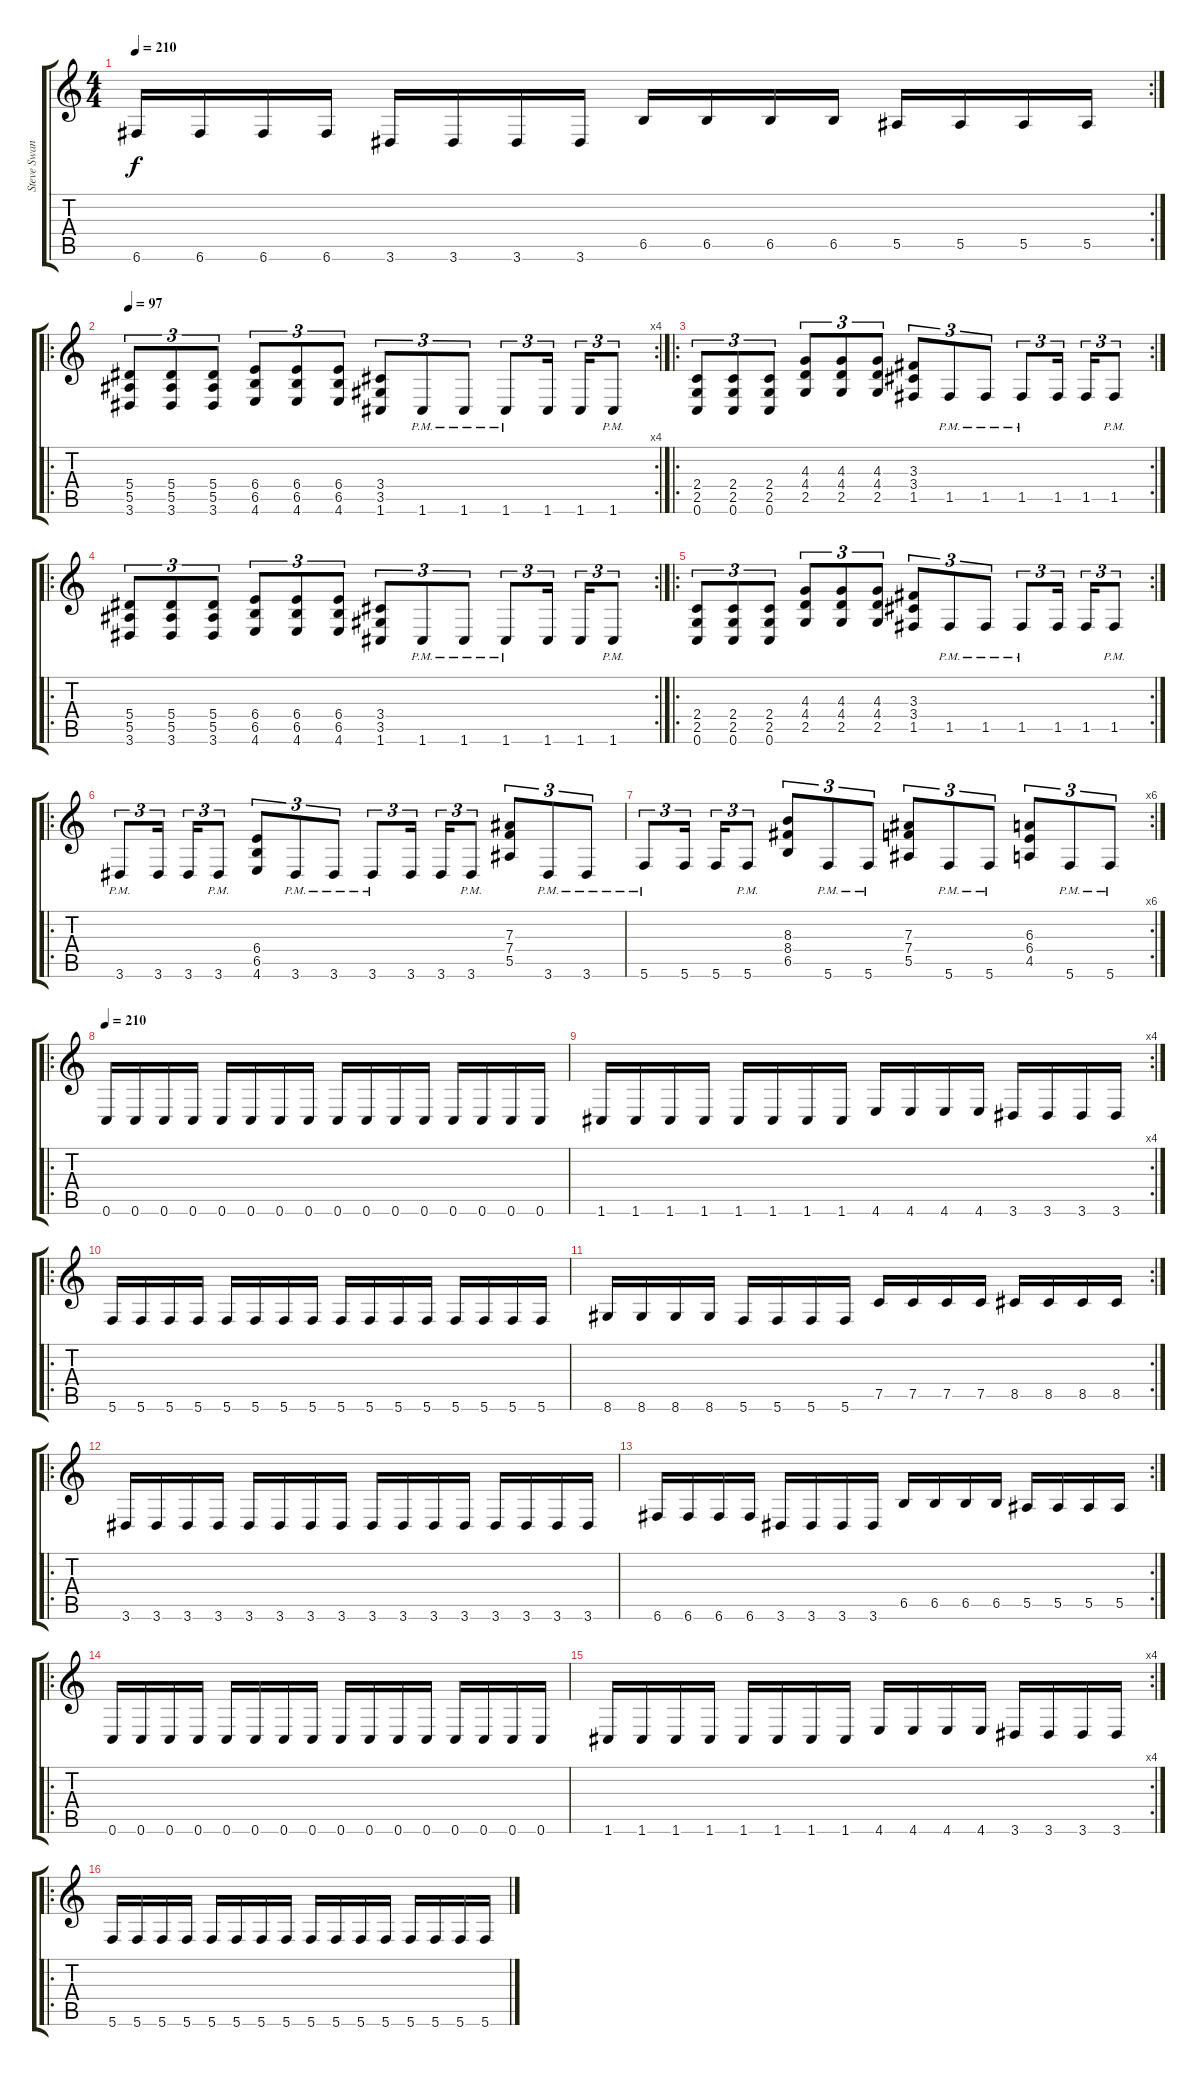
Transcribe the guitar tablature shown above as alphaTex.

\track ("Steve Swanson" "Steve Swan") {instrument distortionguitar}
\staff {score tabs}
\tuning (C4 G3 Eb3 Bb2 F2 C2) {hide}
\rc 2
\ts (4 4)
\tempo 210
\clef g2
\ks c
6.6.16{dy f} 6.6.16 6.6.16 6.6.16 3.6.16 3.6.16 3.6.16 3.6.16 6.5.16 6.5.16 6.5.16 6.5.16 5.5.16 5.5.16 5.5.16 5.5.16 |
\ro
\rc 4
\tempo 97
(5.4 5.5 3.6).8{tu (3 2)} (5.4 5.5 3.6).8{tu (3 2)} (5.4 5.5 3.6).8{tu (3 2)} (6.4 6.5 4.6).8{tu (3 2)} (6.4 6.5 4.6).8{tu (3 2)} (6.4 6.5 4.6).8{tu (3 2)} (3.4 3.5 1.6).8{tu (3 2)} 1.6{pm}.8{tu (3 2)} 1.6{pm}.8{tu (3 2)} 1.6{pm}.8{tu (3 2)} 1.6.16{tu (3 2)} 1.6.16{tu (3 2)} 1.6{pm}.8{tu (3 2)} |
\ro
\rc 2
(2.4 2.5 0.6).8{tu (3 2)} (2.4 2.5 0.6).8{tu (3 2)} (2.4 2.5 0.6).8{tu (3 2)} (4.3 4.4 2.5).8{tu (3 2)} (4.3 4.4 2.5).8{tu (3 2)} (4.3 4.4 2.5).8{tu (3 2)} (3.3 3.4 1.5).8{tu (3 2)} 1.5{pm}.8{tu (3 2)} 1.5{pm}.8{tu (3 2)} 1.5{pm}.8{tu (3 2)} 1.5.16{tu (3 2)} 1.5.16{tu (3 2)} 1.5{pm}.8{tu (3 2)} |
\ro
\rc 2
(5.4 5.5 3.6).8{tu (3 2)} (5.4 5.5 3.6).8{tu (3 2)} (5.4 5.5 3.6).8{tu (3 2)} (6.4 6.5 4.6).8{tu (3 2)} (6.4 6.5 4.6).8{tu (3 2)} (6.4 6.5 4.6).8{tu (3 2)} (3.4 3.5 1.6).8{tu (3 2)} 1.6{pm}.8{tu (3 2)} 1.6{pm}.8{tu (3 2)} 1.6{pm}.8{tu (3 2)} 1.6.16{tu (3 2)} 1.6.16{tu (3 2)} 1.6{pm}.8{tu (3 2)} |
\ro
\rc 2
(2.4 2.5 0.6).8{tu (3 2)} (2.4 2.5 0.6).8{tu (3 2)} (2.4 2.5 0.6).8{tu (3 2)} (4.3 4.4 2.5).8{tu (3 2)} (4.3 4.4 2.5).8{tu (3 2)} (4.3 4.4 2.5).8{tu (3 2)} (3.3 3.4 1.5).8{tu (3 2)} 1.5{pm}.8{tu (3 2)} 1.5{pm}.8{tu (3 2)} 1.5{pm}.8{tu (3 2)} 1.5.16{tu (3 2)} 1.5.16{tu (3 2)} 1.5{pm}.8{tu (3 2)} |
\ro
3.6{pm}.8{tu (3 2)} 3.6.16{tu (3 2)} 3.6.16{tu (3 2)} 3.6{pm}.8{tu (3 2)} (6.4 6.5 4.6).8{tu (3 2)} 3.6{pm}.8{tu (3 2)} 3.6{pm}.8{tu (3 2)} 3.6{pm}.8{tu (3 2)} 3.6.16{tu (3 2)} 3.6.16{tu (3 2)} 3.6{pm}.8{tu (3 2)} (7.3 7.4 5.5).8{tu (3 2)} 3.6{pm}.8{tu (3 2)} 3.6{pm}.8{tu (3 2)} |
\rc 6
5.6{pm}.8{tu (3 2)} 5.6.16{tu (3 2)} 5.6.16{tu (3 2)} 5.6{pm}.8{tu (3 2)} (8.3 8.4 6.5).8{tu (3 2)} 5.6{pm}.8{tu (3 2)} 5.6{pm}.8{tu (3 2)} (7.3 7.4 5.5).8{tu (3 2)} 5.6{pm}.8{tu (3 2)} 5.6{pm}.8{tu (3 2)} (6.3 6.4 4.5).8{tu (3 2)} 5.6{pm}.8{tu (3 2)} 5.6{pm}.8{tu (3 2)} |
\ro
\tempo 210
0.6.16 0.6.16 0.6.16 0.6.16 0.6.16 0.6.16 0.6.16 0.6.16 0.6.16 0.6.16 0.6.16 0.6.16 0.6.16 0.6.16 0.6.16 0.6.16 |
\rc 4
1.6.16 1.6.16 1.6.16 1.6.16 1.6.16 1.6.16 1.6.16 1.6.16 4.6.16 4.6.16 4.6.16 4.6.16 3.6.16 3.6.16 3.6.16 3.6.16 |
\ro
5.6.16 5.6.16 5.6.16 5.6.16 5.6.16 5.6.16 5.6.16 5.6.16 5.6.16 5.6.16 5.6.16 5.6.16 5.6.16 5.6.16 5.6.16 5.6.16 |
\rc 2
8.6.16 8.6.16 8.6.16 8.6.16 5.6.16 5.6.16 5.6.16 5.6.16 7.5.16 7.5.16 7.5.16 7.5.16 8.5.16 8.5.16 8.5.16 8.5.16 |
\ro
3.6.16 3.6.16 3.6.16 3.6.16 3.6.16 3.6.16 3.6.16 3.6.16 3.6.16 3.6.16 3.6.16 3.6.16 3.6.16 3.6.16 3.6.16 3.6.16 |
\rc 2
6.6.16 6.6.16 6.6.16 6.6.16 3.6.16 3.6.16 3.6.16 3.6.16 6.5.16 6.5.16 6.5.16 6.5.16 5.5.16 5.5.16 5.5.16 5.5.16 |
\ro
0.6.16 0.6.16 0.6.16 0.6.16 0.6.16 0.6.16 0.6.16 0.6.16 0.6.16 0.6.16 0.6.16 0.6.16 0.6.16 0.6.16 0.6.16 0.6.16 |
\rc 4
1.6.16 1.6.16 1.6.16 1.6.16 1.6.16 1.6.16 1.6.16 1.6.16 4.6.16 4.6.16 4.6.16 4.6.16 3.6.16 3.6.16 3.6.16 3.6.16 |
\ro
5.6.16 5.6.16 5.6.16 5.6.16 5.6.16 5.6.16 5.6.16 5.6.16 5.6.16 5.6.16 5.6.16 5.6.16 5.6.16 5.6.16 5.6.16 5.6.16
